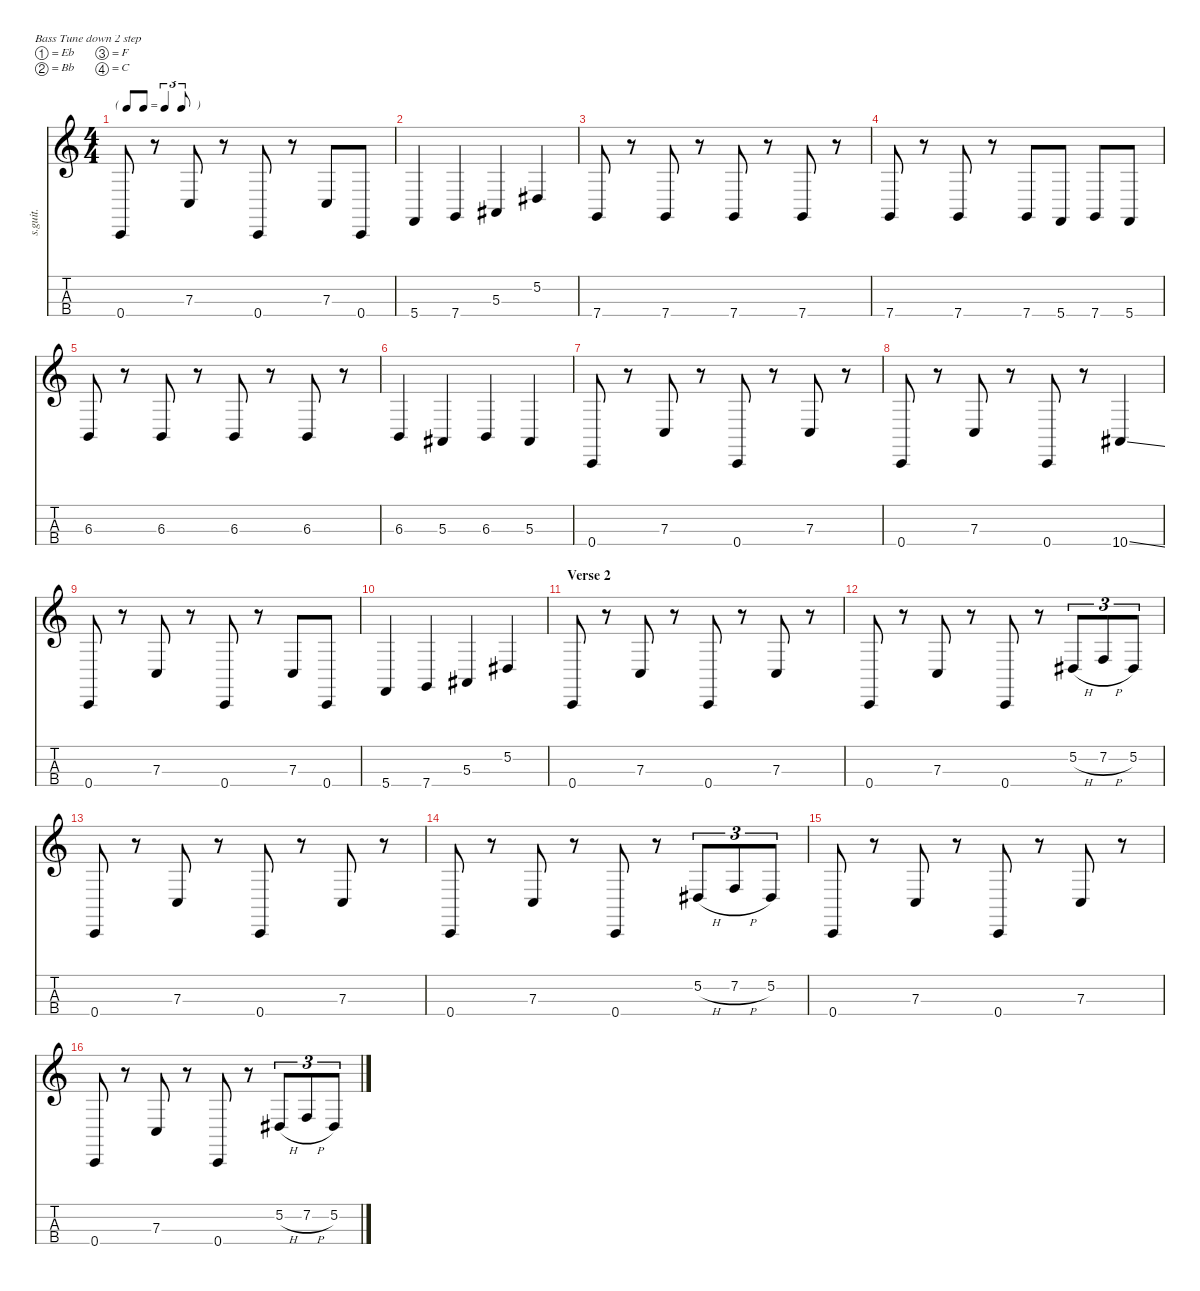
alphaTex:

\defaultSystemsLayout 4
\hideDynamics
\bracketExtendMode nobrackets
\track ("Nick Oliveri" "s.guit.") {instrument electricbassfinger}
\staff {score tabs}
\tuning (Eb2 Bb1 F1 C1)
\ts (4 4)
\tf triplet8th
\tempo (171 hide)
\clef g2
\ks c
0.4.8{lyrics (0 "") lyrics (1 "") lyrics (2 "") lyrics (3 "") lyrics (4 "") dy mf} r.8 7.3.8{lyrics (0 "") lyrics (1 "") lyrics (2 "") lyrics (3 "") lyrics (4 "")} r.8 0.4.8{lyrics (0 "") lyrics (1 "") lyrics (2 "") lyrics (3 "") lyrics (4 "")} r.8 7.3.8{lyrics (0 "") lyrics (1 "") lyrics (2 "") lyrics (3 "") lyrics (4 "")} 0.4.8{lyrics (0 "") lyrics (1 "") lyrics (2 "") lyrics (3 "") lyrics (4 "")} |
5.4.4{lyrics (0 "") lyrics (1 "") lyrics (2 "") lyrics (3 "") lyrics (4 "")} 7.4.4{lyrics (0 "") lyrics (1 "") lyrics (2 "") lyrics (3 "") lyrics (4 "")} 5.3{acc #}.4{lyrics (0 "") lyrics (1 "") lyrics (2 "") lyrics (3 "") lyrics (4 "")} 5.2{acc #}.4{lyrics (0 "") lyrics (1 "") lyrics (2 "") lyrics (3 "") lyrics (4 "")} |
7.4.8{lyrics (0 "") lyrics (1 "") lyrics (2 "") lyrics (3 "") lyrics (4 "")} r.8 7.4.8{lyrics (0 "") lyrics (1 "") lyrics (2 "") lyrics (3 "") lyrics (4 "")} r.8 7.4.8{lyrics (0 "") lyrics (1 "") lyrics (2 "") lyrics (3 "") lyrics (4 "")} r.8 7.4.8{lyrics (0 "") lyrics (1 "") lyrics (2 "") lyrics (3 "") lyrics (4 "")} r.8 |
7.4.8{lyrics (0 "") lyrics (1 "") lyrics (2 "") lyrics (3 "") lyrics (4 "")} r.8 7.4.8{lyrics (0 "") lyrics (1 "") lyrics (2 "") lyrics (3 "") lyrics (4 "")} r.8 7.4.8{lyrics (0 "") lyrics (1 "") lyrics (2 "") lyrics (3 "") lyrics (4 "")} 5.4.8{lyrics (0 "") lyrics (1 "") lyrics (2 "") lyrics (3 "") lyrics (4 "")} 7.4.8{lyrics (0 "") lyrics (1 "") lyrics (2 "") lyrics (3 "") lyrics (4 "")} 5.4.8{lyrics (0 "") lyrics (1 "") lyrics (2 "") lyrics (3 "") lyrics (4 "")} |
6.3.8{lyrics (0 "") lyrics (1 "") lyrics (2 "") lyrics (3 "") lyrics (4 "")} r.8 6.3.8{lyrics (0 "") lyrics (1 "") lyrics (2 "") lyrics (3 "") lyrics (4 "")} r.8 6.3.8{lyrics (0 "") lyrics (1 "") lyrics (2 "") lyrics (3 "") lyrics (4 "")} r.8 6.3.8{lyrics (0 "") lyrics (1 "") lyrics (2 "") lyrics (3 "") lyrics (4 "")} r.8 |
6.3.4{lyrics (0 "") lyrics (1 "") lyrics (2 "") lyrics (3 "") lyrics (4 "")} 5.3{acc #}.4{lyrics (0 "") lyrics (1 "") lyrics (2 "") lyrics (3 "") lyrics (4 "")} 6.3.4{lyrics (0 "") lyrics (1 "") lyrics (2 "") lyrics (3 "") lyrics (4 "")} 5.3{acc #}.4{lyrics (0 "") lyrics (1 "") lyrics (2 "") lyrics (3 "") lyrics (4 "")} |
0.4.8{lyrics (0 "") lyrics (1 "") lyrics (2 "") lyrics (3 "") lyrics (4 "")} r.8 7.3.8{lyrics (0 "") lyrics (1 "") lyrics (2 "") lyrics (3 "") lyrics (4 "")} r.8 0.4.8{lyrics (0 "") lyrics (1 "") lyrics (2 "") lyrics (3 "") lyrics (4 "")} r.8 7.3.8{lyrics (0 "") lyrics (1 "") lyrics (2 "") lyrics (3 "") lyrics (4 "")} r.8 |
0.4.8{lyrics (0 "") lyrics (1 "") lyrics (2 "") lyrics (3 "") lyrics (4 "")} r.8 7.3.8{lyrics (0 "") lyrics (1 "") lyrics (2 "") lyrics (3 "") lyrics (4 "")} r.8 0.4.8{lyrics (0 "") lyrics (1 "") lyrics (2 "") lyrics (3 "") lyrics (4 "")} r.8 10.4{ss acc #}.4{lyrics (0 "") lyrics (1 "") lyrics (2 "") lyrics (3 "") lyrics (4 "")} |
0.4.8{lyrics (0 "") lyrics (1 "") lyrics (2 "") lyrics (3 "") lyrics (4 "")} r.8 7.3.8{lyrics (0 "") lyrics (1 "") lyrics (2 "") lyrics (3 "") lyrics (4 "")} r.8 0.4.8{lyrics (0 "") lyrics (1 "") lyrics (2 "") lyrics (3 "") lyrics (4 "")} r.8 7.3.8{lyrics (0 "") lyrics (1 "") lyrics (2 "") lyrics (3 "") lyrics (4 "")} 0.4.8{lyrics (0 "") lyrics (1 "") lyrics (2 "") lyrics (3 "") lyrics (4 "")} |
5.4.4{lyrics (0 "") lyrics (1 "") lyrics (2 "") lyrics (3 "") lyrics (4 "")} 7.4.4{lyrics (0 "") lyrics (1 "") lyrics (2 "") lyrics (3 "") lyrics (4 "")} 5.3{acc #}.4{lyrics (0 "") lyrics (1 "") lyrics (2 "") lyrics (3 "") lyrics (4 "")} 5.2{acc #}.4{lyrics (0 "") lyrics (1 "") lyrics (2 "") lyrics (3 "") lyrics (4 "")} |
\section ("" "Verse 2")
0.4.8{lyrics (0 "") lyrics (1 "") lyrics (2 "") lyrics (3 "") lyrics (4 "")} r.8 7.3.8{lyrics (0 "") lyrics (1 "") lyrics (2 "") lyrics (3 "") lyrics (4 "")} r.8 0.4.8{lyrics (0 "") lyrics (1 "") lyrics (2 "") lyrics (3 "") lyrics (4 "")} r.8 7.3.8{lyrics (0 "") lyrics (1 "") lyrics (2 "") lyrics (3 "") lyrics (4 "")} r.8 |
0.4.8{lyrics (0 "") lyrics (1 "") lyrics (2 "") lyrics (3 "") lyrics (4 "")} r.8 7.3.8{lyrics (0 "") lyrics (1 "") lyrics (2 "") lyrics (3 "") lyrics (4 "")} r.8 0.4.8{lyrics (0 "") lyrics (1 "") lyrics (2 "") lyrics (3 "") lyrics (4 "")} r.8 5.2{h acc #}.8{tu (3 2) lyrics (0 "") lyrics (1 "") lyrics (2 "") lyrics (3 "") lyrics (4 "")} 7.2{h}.8{tu (3 2) lyrics (0 "") lyrics (1 "") lyrics (2 "") lyrics (3 "") lyrics (4 "")} 5.2{acc #}.8{tu (3 2) lyrics (0 "") lyrics (1 "") lyrics (2 "") lyrics (3 "") lyrics (4 "")} |
0.4.8{lyrics (0 "") lyrics (1 "") lyrics (2 "") lyrics (3 "") lyrics (4 "")} r.8 7.3.8{lyrics (0 "") lyrics (1 "") lyrics (2 "") lyrics (3 "") lyrics (4 "")} r.8 0.4.8{lyrics (0 "") lyrics (1 "") lyrics (2 "") lyrics (3 "") lyrics (4 "")} r.8 7.3.8{lyrics (0 "") lyrics (1 "") lyrics (2 "") lyrics (3 "") lyrics (4 "")} r.8 |
0.4.8{lyrics (0 "") lyrics (1 "") lyrics (2 "") lyrics (3 "") lyrics (4 "")} r.8 7.3.8{lyrics (0 "") lyrics (1 "") lyrics (2 "") lyrics (3 "") lyrics (4 "")} r.8 0.4.8{lyrics (0 "") lyrics (1 "") lyrics (2 "") lyrics (3 "") lyrics (4 "")} r.8 5.2{h acc #}.8{tu (3 2) lyrics (0 "") lyrics (1 "") lyrics (2 "") lyrics (3 "") lyrics (4 "")} 7.2{h}.8{tu (3 2) lyrics (0 "") lyrics (1 "") lyrics (2 "") lyrics (3 "") lyrics (4 "")} 5.2{acc #}.8{tu (3 2) lyrics (0 "") lyrics (1 "") lyrics (2 "") lyrics (3 "") lyrics (4 "")} |
0.4.8{lyrics (0 "") lyrics (1 "") lyrics (2 "") lyrics (3 "") lyrics (4 "")} r.8 7.3.8{lyrics (0 "") lyrics (1 "") lyrics (2 "") lyrics (3 "") lyrics (4 "")} r.8 0.4.8{lyrics (0 "") lyrics (1 "") lyrics (2 "") lyrics (3 "") lyrics (4 "")} r.8 7.3.8{lyrics (0 "") lyrics (1 "") lyrics (2 "") lyrics (3 "") lyrics (4 "")} r.8 |
0.4.8{lyrics (0 "") lyrics (1 "") lyrics (2 "") lyrics (3 "") lyrics (4 "")} r.8 7.3.8{lyrics (0 "") lyrics (1 "") lyrics (2 "") lyrics (3 "") lyrics (4 "")} r.8 0.4.8{lyrics (0 "") lyrics (1 "") lyrics (2 "") lyrics (3 "") lyrics (4 "")} r.8 5.2{h acc #}.8{tu (3 2) lyrics (0 "") lyrics (1 "") lyrics (2 "") lyrics (3 "") lyrics (4 "")} 7.2{h}.8{tu (3 2) lyrics (0 "") lyrics (1 "") lyrics (2 "") lyrics (3 "") lyrics (4 "")} 5.2{acc #}.8{tu (3 2) lyrics (0 "") lyrics (1 "") lyrics (2 "") lyrics (3 "") lyrics (4 "")}
